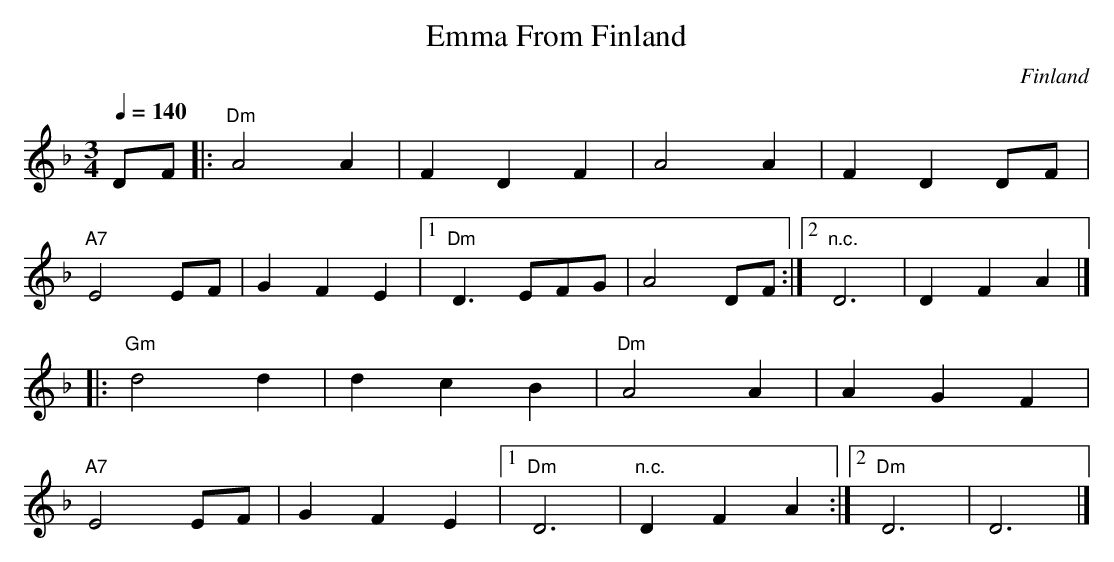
X:1
T: Emma From Finland
M: 3/4
L: 1/4
O: Finland
Q: 140
K: FMaj
D/F/ |: "Dm" A2 A | F D F | A2 A | F D D/F/ |
"A7" E2 E/F/ | G F E | [1 "Dm" D>EF/G/ | A2 D/F/ :| [2 "n.c." D3 | D F A |]
|: "Gm" d2 d | d c B | "Dm" A2 A | A G F |
"A7" E2 E/F/ | G F E | [1 "Dm" D3 | "n.c." D F A :| [2 "Dm" D3 | D3 |]
